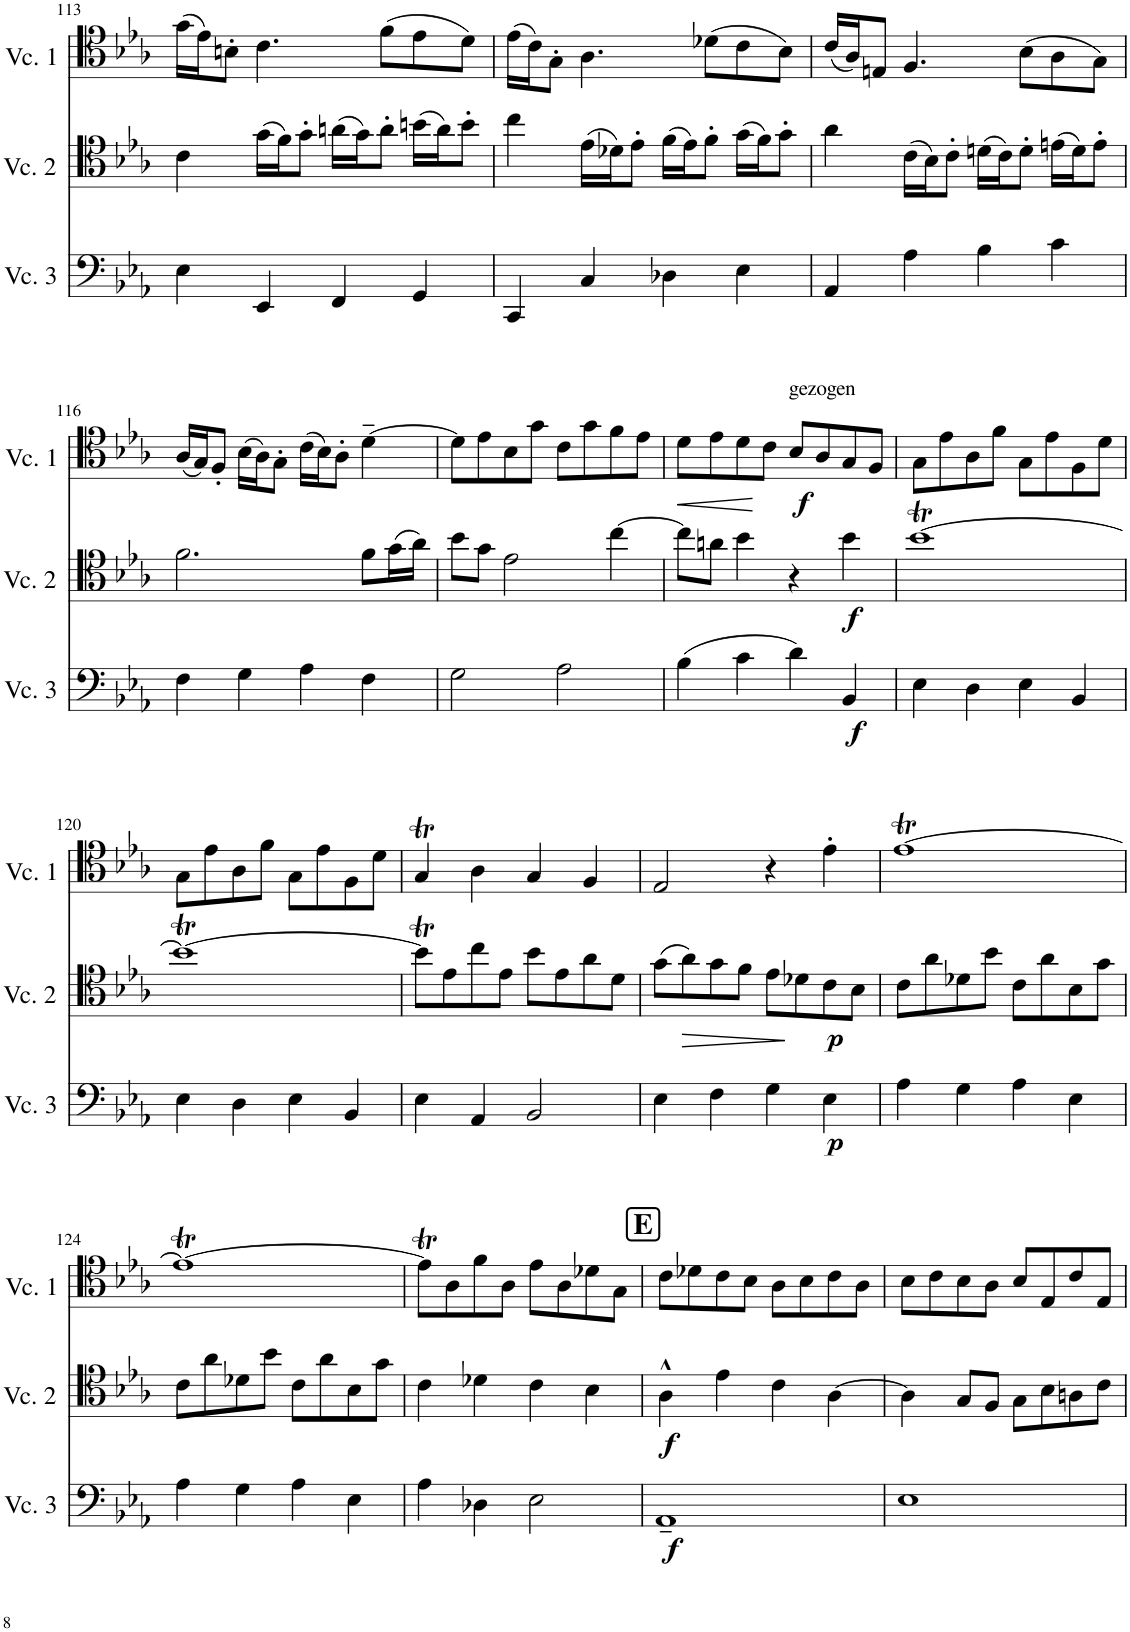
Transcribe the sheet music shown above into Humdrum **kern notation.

**kern	**dynam	**kern	**dynam	**kern	**dynam
*part3	*part3	*part2	*part2	*part1	*part1
*staff3	*staff3	*staff2	*staff2	*staff1	*staff1
*I"Cello 3	*	*I"Cello 2	*	*I"Cello 1	*
!!LO:PB:g=z
*clefF4	*	*clefC4	*	*clefC4	*
*k[b-e-a-]	*	*k[b-e-a-]	*	*k[b-e-a-]	*
*M2/2	*	*M2/2	*	*M2/2	*
*met(c|)	*	*met(c|)	*	*met(c|)	*
=113	=113	=113	=113	=113	=113
4E-\	.	4c\	.	(16g\LL	.
.	.	.	.	16e-\J)	.
.	.	.	.	8Bn'\J	.
4EE-/	.	(16g\LL	.	4.c\	.
.	.	16f\J)	.	.	.
.	.	8g'\J	.	.	.
4FF/	.	(16an\LL	.	.	.
.	.	16g\J)	.	.	.
.	.	8a'\J	.	(8f\L	.
4GG/	.	(16bn\LL	.	8e-\	.
.	.	16a\J)	.	.	.
.	.	8b'\J	.	8d\J)	.
=114	=114	=114	=114	=114	=114
4CC/	.	4cc\	.	(16e-\LL	.
.	.	.	.	16c\J)	.
.	.	.	.	8G'\J	.
4C/	.	(16e-\LL	.	4.A-\	.
.	.	16d-X\J)	.	.	.
.	.	8e-'\J	.	.	.
4D-X\	.	(16f\LL	.	.	.
.	.	16e-\J)	.	.	.
.	.	8f'\J	.	(8d-X\L	.
4E-\	.	(16g\LL	.	8c\	.
.	.	16f\J)	.	.	.
.	.	8g'\J	.	8B-\J)	.
=115	=115	=115	=115	=115	=115
4AA-/	.	4a-\	.	(16c/LL	.
.	.	.	.	16A-/J)	.
.	.	.	.	8En/J	.
4A-\	.	(16c\LL	.	4.F/	.
.	.	16B-\J)	.	.	.
.	.	8c'\J	.	.	.
4B-\	.	(16dn\LL	.	.	.
.	.	16c\J)	.	.	.
.	.	8d'\J	.	(8B-\L	.
4c\	.	(16en\LL	.	8A-\	.
.	.	16d\J)	.	.	.
.	.	8e'\J	.	8G\J)	.
!!LO:LB:g=z
=116	=116	=116	=116	=116	=116
4F\	.	2.f\	.	(16A-/LL	.
.	.	.	.	16G/J)	.
.	.	.	.	8F'/J	.
4G\	.	.	.	(16B-\LL	.
.	.	.	.	16A-\J)	.
.	.	.	.	8G'\J	.
4A-\	.	.	.	(16c\LL	.
.	.	.	.	16B-\J)	.
.	.	.	.	8A-'\J	.
4F\	.	8f\L	.	[4d~\	.
.	.	(16g\L	.	.	.
.	.	16a-\JJ)	.	.	.
=117	=117	=117	=117	=117	=117
2G\	.	8b-\L	.	8d\L]	.
.	.	8g\J	.	8e-\	.
.	.	2e-\	.	8B-\	.
.	.	.	.	8g\J	.
2A-\	.	.	.	8c\L	.
.	.	.	.	8g\	.
.	.	[4cc\	.	8f\	.
.	.	.	.	8e-\J	.
=118	=118	=118	=118	=118	=118
!	!	!	!	!	!LO:HP:b
(4B-\	.	8cc\L]	.	8d\L	<
.	.	8an\J	.	8e-\	.
4c\	.	4b-\	.	8d\	.
.	.	.	.	8c\J	[
!	!	!	!	!LO:TX:a:t=gezogen	!
!	!	!	!	!	!LO:DY:b
4d\)	.	4r	.	8B-/L	f
.	.	.	.	8A-/	.
!	!LO:DY:b	!	!LO:DY:b	!	!
4BB-/	f	4b-\	f	8G/	.
.	.	.	.	8F/J	.
=119	=119	=119	=119	=119	=119
4E-\	.	[1b-T	.	8G\L	.
.	.	.	.	8e-\	.
4D\	.	.	.	8A-\	.
.	.	.	.	8f\J	.
4E-\	.	.	.	8G\L	.
.	.	.	.	8e-\	.
4BB-/	.	.	.	8F\	.
.	.	.	.	8d\J	.
!!LO:LB:g=z
=120	=120	=120	=120	=120	=120
4E-\	.	1b-T_	.	8G\L	.
.	.	.	.	8e-\	.
4D\	.	.	.	8A-\	.
.	.	.	.	8f\J	.
4E-\	.	.	.	8G\L	.
.	.	.	.	8e-\	.
4BB-/	.	.	.	8F\	.
.	.	.	.	8d\J	.
=121	=121	=121	=121	=121	=121
4E-\	.	8b-T\L]	.	4Gt/	.
.	.	8e-\	.	.	.
4AA-/	.	8cc\	.	4A-\	.
.	.	8e-\J	.	.	.
2BB-/	.	8b-\L	.	4G/	.
.	.	8e-\	.	.	.
.	.	8a-\	.	4F/	.
.	.	8d\J	.	.	.
=122	=122	=122	=122	=122	=122
4E-\	.	(8g\L	.	2E-/	.
!	!	!	!LO:HP:b	!	!
.	.	8a-\)	>	.	.
4F\	.	8g\	.	.	.
.	.	8f\J	.	.	.
4G\	.	8e-\L	.	4r	.
.	.	8d-X\	]	.	.
!	!LO:DY:b	!	!LO:DY:b	!	!
4E-\	p	8c\	p	4e-'\	.
.	.	8B-\J	.	.	.
=123	=123	=123	=123	=123	=123
4A-\	.	8c\L	.	[1e-T	.
.	.	8a-\	.	.	.
4G\	.	8d-X\	.	.	.
.	.	8b-\J	.	.	.
4A-\	.	8c\L	.	.	.
.	.	8a-\	.	.	.
4E-\	.	8B-\	.	.	.
.	.	8g\J	.	.	.
!!LO:LB:g=z
=124	=124	=124	=124	=124	=124
4A-\	.	8c\L	.	1e-T_	.
.	.	8a-\	.	.	.
4G\	.	8d-X\	.	.	.
.	.	8b-\J	.	.	.
4A-\	.	8c\L	.	.	.
.	.	8a-\	.	.	.
4E-\	.	8B-\	.	.	.
.	.	8g\J	.	.	.
=125	=125	=125	=125	=125	=125
4A-\	.	4c\	.	8e-T\L]	.
.	.	.	.	8A-\	.
4D-X\	.	4d-X\	.	8f\	.
.	.	.	.	8A-\J	.
2E-\	.	4c\	.	8e-\L	.
.	.	.	.	8A-\	.
.	.	4B-\	.	8d-X\	.
.	.	.	.	8G\J	.
!!LO:REH:place=s1:a:B:cj:fs=14:t=E
=126	=126	=126	=126	=126	=126
!	!LO:DY:b	!	!LO:DY:b	!	!
1AA-~	f	4A-^^\	f	8c\L	.
.	.	.	.	8d-X\	.
.	.	4e-\	.	8c\	.
.	.	.	.	8B-\J	.
.	.	4c\	.	8A-\L	.
.	.	.	.	8B-\	.
.	.	[4A-\	.	8c\	.
.	.	.	.	8A-\J	.
=127	=127	=127	=127	=127	=127
1E-	.	4A-\]	.	8B-\L	.
.	.	.	.	8c\	.
.	.	8G/L	.	8B-\	.
.	.	8F/J	.	8A-\J	.
.	.	8G\L	.	8B-/L	.
.	.	8B-\	.	8E-/	.
.	.	8An\	.	8c/	.
.	.	8c\J	.	8E-/J	.
=	=	=	=	=	=
*-	*-	*-	*-	*-	*-
